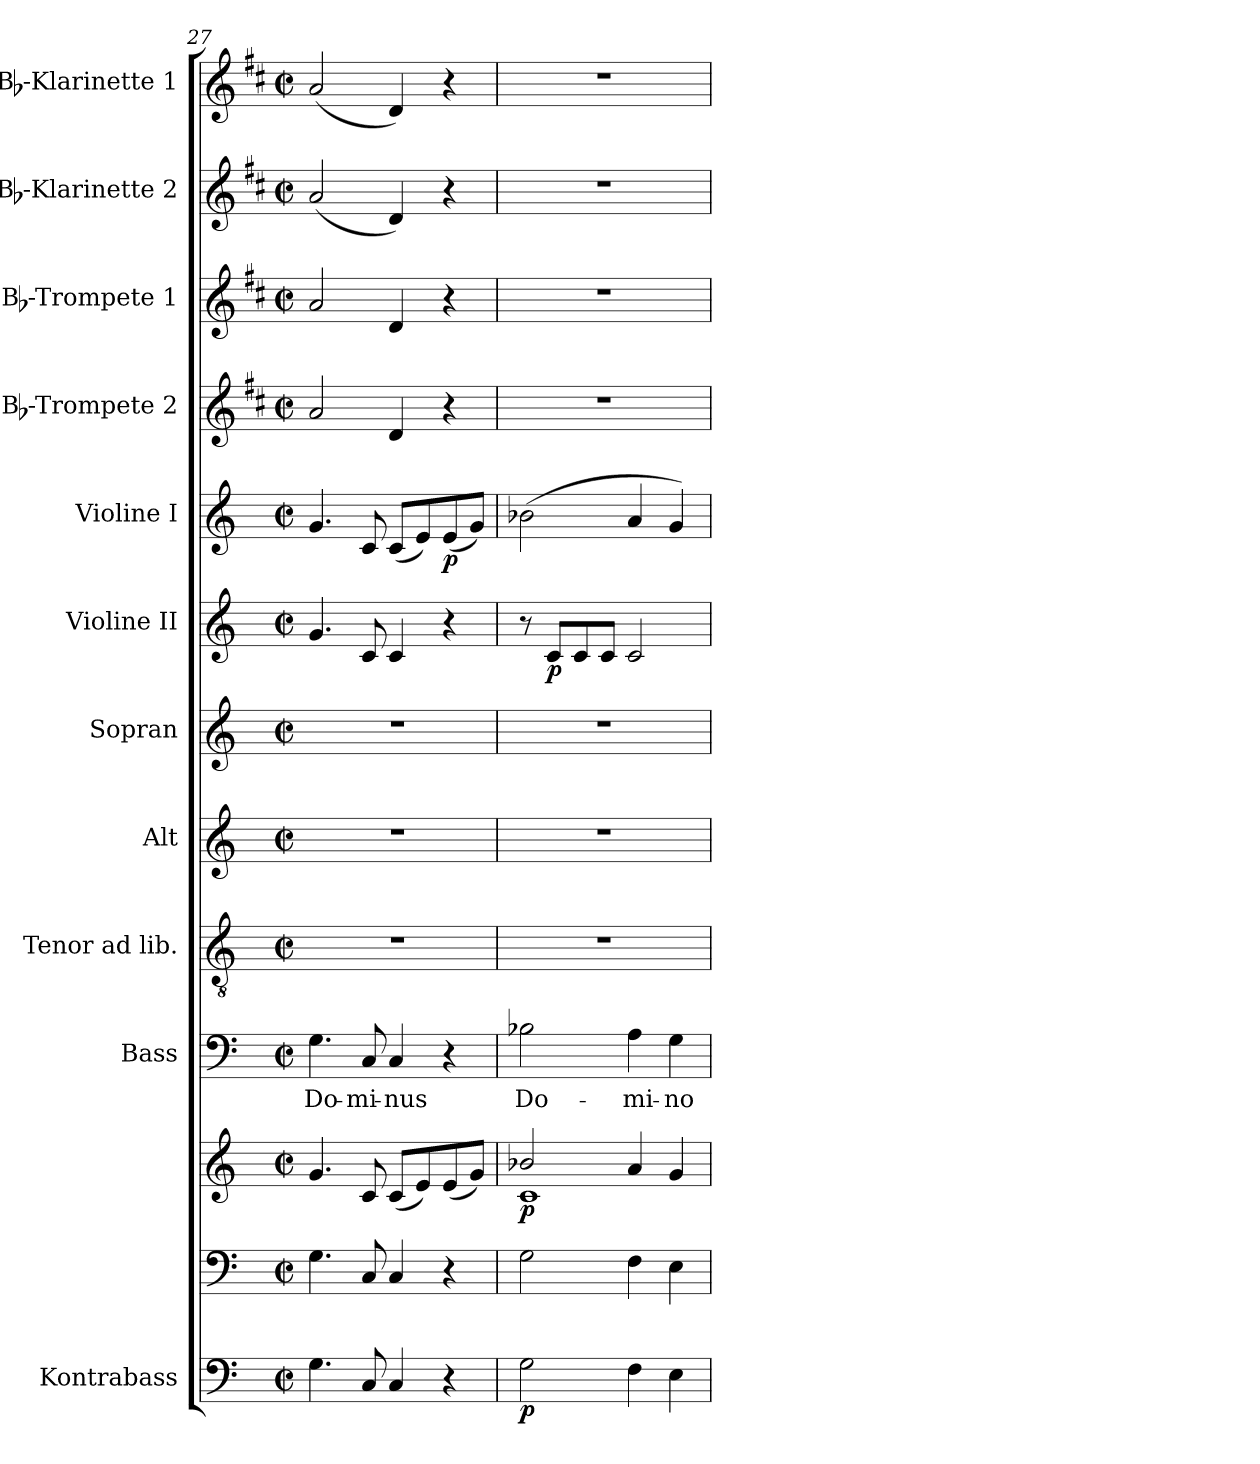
**kern	**dynam	**kern	**kern	**dynam	**kern	**text	**kern	**kern	**kern	**kern	**dynam	**kern	**dynam	**kern	**kern	**kern	**kern
*part12	*part12	*part11	*part11	*part11	*part10	*part10	*part9	*part8	*part7	*part6	*part6	*part5	*part5	*part4	*part3	*part2	*part1
*staff13	*staff13	*staff12	*staff11	*staff11/12	*staff10	*staff10	*staff9	*staff8	*staff7	*staff6	*staff6	*staff5	*staff5	*staff4	*staff3	*staff2	*staff1
*I"Kontrabass	*	*	*	*	*I"Bass	*	*I"Tenor ad lib.	*I"Alt	*I"Sopran	*I"Violine II	*	*I"Violine I	*	*I"Bb-Trompete 2	*I"Bb-Trompete 1	*I"Bb-Klarinette 2	*I"Bb-Klarinette 1
*I'Kb.	*	*	*	*	*I'B.	*	*I'T.	*I'A.	*I'S.	*I'Vl. II	*	*I'Vl. I	*	*I'Bb Trp. 2	*I'Bb Trp. 1	*I'Bb Kl. 2	*I'Bb Kl. 1
*clefF4	*	*clefF4	*clefG2	*	*clefF4	*	*clefGv2	*clefG2	*clefG2	*clefG2	*	*clefG2	*	*clefG2	*clefG2	*clefG2	*clefG2
*ITrd7c12	*	*	*	*	*	*	*	*	*	*	*	*	*	*ITrd1c2	*ITrd1c2	*ITrd1c2	*ITrd1c2
*k[]	*	*k[]	*k[]	*	*k[]	*	*k[]	*k[]	*k[]	*k[]	*	*k[]	*	*k[]	*k[]	*k[]	*k[]
*C:	*	*C:	*C:	*	*C:	*	*C:	*C:	*C:	*C:	*	*C:	*	*C:	*C:	*C:	*C:
*M2/2	*	*M2/2	*M2/2	*	*M2/2	*	*M2/2	*M2/2	*M2/2	*M2/2	*	*M2/2	*	*M2/2	*M2/2	*M2/2	*M2/2
*met(c|)	*	*met(c|)	*met(c|)	*	*met(c|)	*	*met(c|)	*met(c|)	*met(c|)	*met(c|)	*	*met(c|)	*	*met(c|)	*met(c|)	*met(c|)	*met(c|)
=27	=27	=27	=27	=27	=27	=27	=27	=27	=27	=27	=27	=27	=27	=27	=27	=27	=27
!	!	!	!	!	!	!LO:LY:b	!	!	!	!	!	!	!	!	!	!	!
4.GG\	.	4.G\	4.g/	.	4.G\	Do-	1r	1r	1r	4.g/	.	4.g/	.	2g/	2g/	(<2g/	(<2g/
!	!	!	!	!	!	!LO:LY:b	!	!	!	!	!	!	!	!	!	!	!
8CC/	.	8C/	8c/	.	8C/	-mi-	.	.	.	8c/	.	8c/	.	.	.	.	.
!	!	!	!	!	!	!LO:LY:b	!	!	!	!	!	!	!	!	!	!	!
4CC/	.	4C/	(<8c/L	.	4C/	-nus	.	.	.	4c/	.	(<8c/L	.	4c/	4c/	4c/)	4c/)
.	.	.	8e/)	.	.	.	.	.	.	.	.	8e/)	.	.	.	.	.
!	!	!	!	!	!	!	!	!	!	!	!	!	!LO:DY:b	!	!	!	!
4r	.	4r	(<8e/	.	4r	.	.	.	.	4r	.	(<8e/	p	4r	4r	4r	4r
.	.	.	8g/J)	.	.	.	.	.	.	.	.	8g/J)	.	.	.	.	.
=28	=28	=28	=28	=28	=28	=28	=28	=28	=28	=28	=28	=28	=28	=28	=28	=28	=28
*	*	*	*^	*	*	*	*	*	*	*	*	*	*	*	*	*	*
!	!LO:DY:b	!	!	!	!LO:DY:b	!	!LO:LY:b	!	!	!	!	!	!	!	!	!	!	!
2GG\	p	2G\	2b-X/	1c	p	2B-X\	Do-	1r	1r	1r	8r	.	(<2b-X\	.	1r	1r	1r	1r
!	!	!	!	!	!	!	!	!	!	!	!	!LO:DY:b	!	!	!	!	!	!
.	.	.	.	.	.	.	.	.	.	.	8c/L	p	.	.	.	.	.	.
.	.	.	.	.	.	.	.	.	.	.	8c/	.	.	.	.	.	.	.
.	.	.	.	.	.	.	.	.	.	.	8c/J	.	.	.	.	.	.	.
!	!	!	!	!	!	!	!LO:LY:b	!	!	!	!	!	!	!	!	!	!	!
4FF\	.	4F\	4a/	.	.	4A\	-mi-	.	.	.	2c/	.	4a/	.	.	.	.	.
!	!	!	!	!	!	!	!LO:LY:b	!	!	!	!	!	!	!	!	!	!	!
4EE\	.	4E\	4g/	.	.	4G\	-no	.	.	.	.	.	4g/)	.	.	.	.	.
*	*	*	*v	*v	*	*	*	*	*	*	*	*	*	*	*	*	*	*
=	=	=	=	=	=	=	=	=	=	=	=	=	=	=	=	=	=
*-	*-	*-	*-	*-	*-	*-	*-	*-	*-	*-	*-	*-	*-	*-	*-	*-	*-
